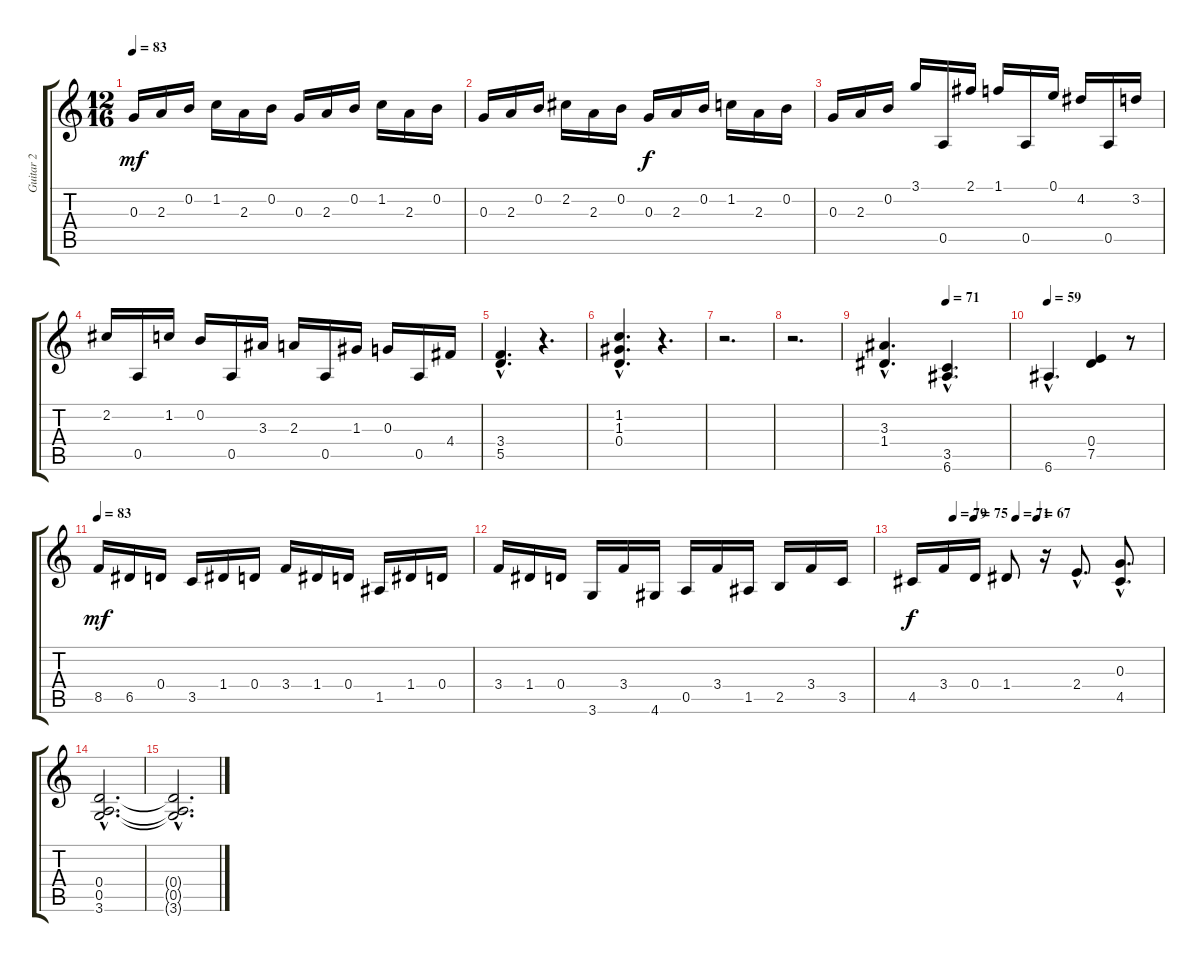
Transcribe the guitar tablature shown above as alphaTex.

\track ("Guitar 2" "Guitar 2") {instrument acousticguitarnylon}
\staff {score tabs}
\tuning (E4 B3 G3 D3 A2 E2) {hide}
\ts (12 16)
\tempo 83
\clef g2
\ks c
0.3.16{dy mf} 2.3.16 0.2.16 1.2.16 2.3.16 0.2.16 0.3.16 2.3.16 0.2.16 1.2.16 2.3.16 0.2.16 |
0.3.16 2.3.16 0.2.16 2.2.16 2.3.16 0.2.16 0.3.16{dy f} 2.3.16 0.2.16 1.2.16 2.3.16 0.2.16 |
0.3.16 2.3.16 0.2.16 3.1.16 0.5.16 2.1.16 1.1.16 0.5.16 0.1.16 4.2.16 0.5.16 3.2.16 |
2.2.16 0.5.16 1.2.16 0.2.16 0.5.16 3.3.16 2.3.16 0.5.16 1.3.16 0.3.16 0.5.16 4.4.16 |
(3.4{hac} 5.5{hac}).4{d} r.4{d} |
(1.2{hac} 1.3{hac} 0.4{hac}).4{d} r.4{d} |
r.2{d} |
r.2{d} |
\tempo (71 0.5)
(3.3{hac} 1.4{hac}).4{d} (3.5{hac} 6.6{hac}).4{d} |
\tempo 59
6.6{hac}.4{d} (0.4 7.5).4 r.8 |
\tempo 83
8.5.16{dy mf} 6.5.16 0.4.16 3.5.16 1.4.16 0.4.16 3.4.16 1.4.16 0.4.16 1.5.16 1.4.16 0.4.16 |
3.4.16 1.4.16 0.4.16 3.6.16 3.4.16 4.6.16 0.5.16 3.4.16 1.5.16 2.5.16 3.4.16 3.5.16 |
\tempo (79 0.16666666666666666)
\tempo (75 0.25)
\tempo (71 0.4166666666666667)
\tempo (67 0.5)
4.5.16{dy f} 3.4.16 0.4.16 1.4.8 r.16 2.4{hac}.8{d} (0.3{hac} 4.5{hac}).8{d} |
(0.4{hac} 0.5{hac} 3.6{hac}).2{d} |
(0.4{hac t} 0.5{hac t} 3.6{hac t}).2{d}
